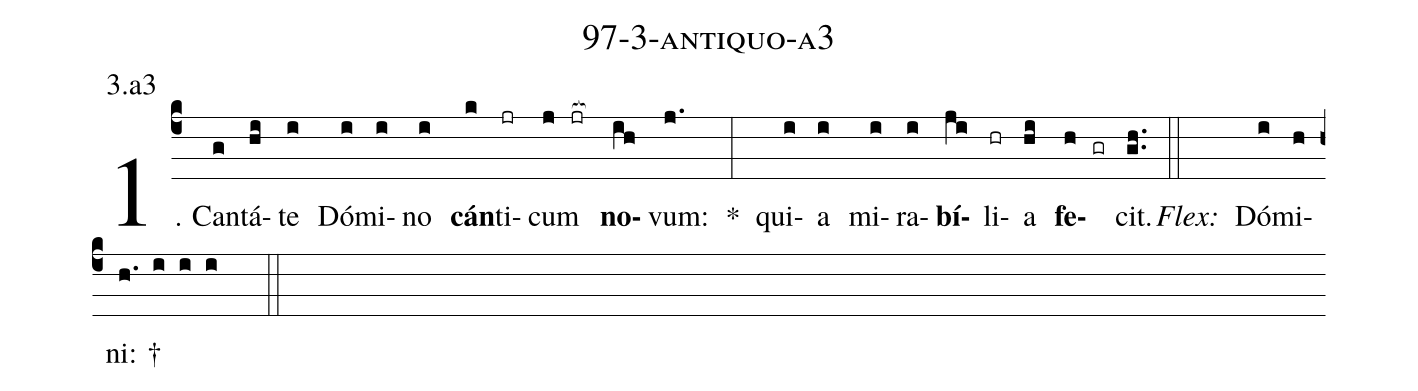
name: 97-3-antiquo-a3;
annotation: 3.a3;
%%
(c4)1. Can(g)tá(hi)te(i) Dó(i)mi(i)no(i) <b>cán</b>(k)ti(jr)cum(j jr[ocb:1{]) <b>no</b>(ih[ocb:0}])vum:(j.) *(:) qui(i)a(i) mi(i)ra(i)<b>bí</b>(ji)li(hr)a(hi) <b>fe</b>(h gr)cit.(gh..) (::)
<i>Flex:</i>()  Dó(i)mi(h)ni: †(h. i i i  ::)
